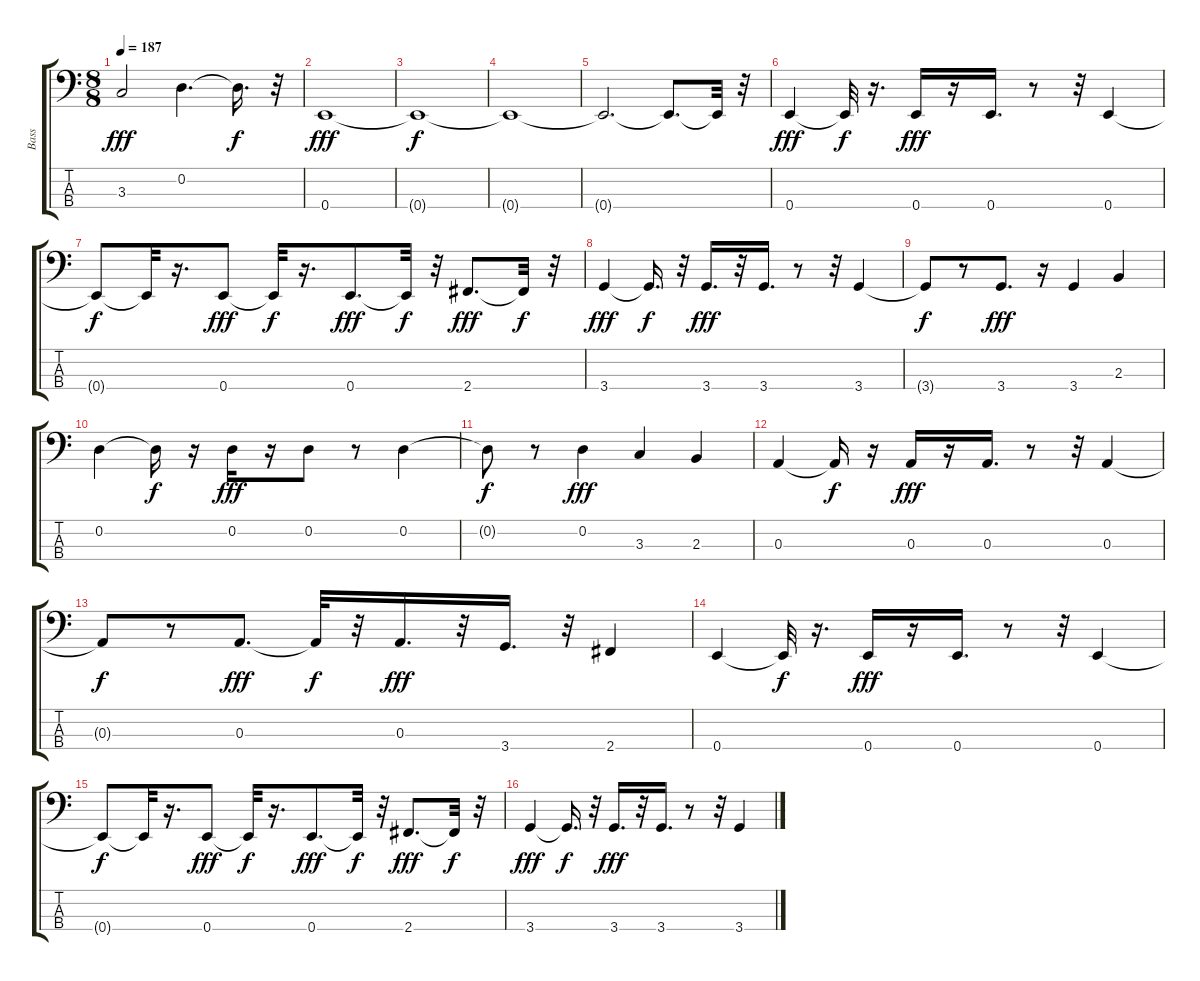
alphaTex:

\track ("Bass" "Bass") {instrument electricbassfinger}
\staff {score tabs}
\tuning (G2 D2 A1 E1) {hide}
\ts (8 8)
\tempo 187
\clef f4
\ks c
3.3.2{dy fff} 0.2.4{d} 0.2{t}.16{d dy f} r.32 |
0.4.1{dy fff} |
0.4{t}.1{dy f} |
0.4{t}.1 |
0.4{t}.2{d} 0.4{t}.8{d} 0.4{t}.32 r.32 |
0.4.4{dy fff} 0.4{t}.32{dy f} r.16{d} 0.4.16{dy fff} r.16 0.4.16{d} r.8 r.32 0.4.4 |
0.4{t}.8{dy f} 0.4{t}.32 r.16{d} 0.4.8{dy fff} 0.4{t}.32{dy f} r.16{d} 0.4.8{d dy fff} 0.4{t}.32{dy f} r.32 2.4.8{d dy fff} 2.4{t}.32{dy f} r.32 |
3.4.4{dy fff} 3.4{t}.16{d dy f} r.32 3.4.16{d dy fff} r.32 3.4.16{d} r.8 r.32 3.4.4 |
3.4{t}.8{dy f} r.8 3.4.8{d dy fff} r.16 3.4.4 2.3.4 |
0.2.4 0.2{t}.16{dy f} r.16 0.2.16{dy fff} r.16 0.2.8 r.8 0.2.4 |
0.2{t}.8{dy f} r.8 0.2.4{dy fff} 3.3.4 2.3.4 |
0.3.4 0.3{t}.16{dy f} r.16 0.3.16{dy fff} r.16 0.3.16{d} r.8 r.32 0.3.4 |
0.3{t}.8{dy f} r.8 0.3.8{d dy fff} 0.3{t}.32{dy f} r.32 0.3.16{d dy fff} r.32 3.4.16{d} r.32 2.4.4 |
0.4.4 0.4{t}.32{dy f} r.16{d} 0.4.16{dy fff} r.16 0.4.16{d} r.8 r.32 0.4.4 |
0.4{t}.8{dy f} 0.4{t}.32 r.16{d} 0.4.8{dy fff} 0.4{t}.32{dy f} r.16{d} 0.4.8{d dy fff} 0.4{t}.32{dy f} r.32 2.4.8{d dy fff} 2.4{t}.32{dy f} r.32 |
3.4.4{dy fff} 3.4{t}.16{d dy f} r.32 3.4.16{d dy fff} r.32 3.4.16{d} r.8 r.32 3.4.4
